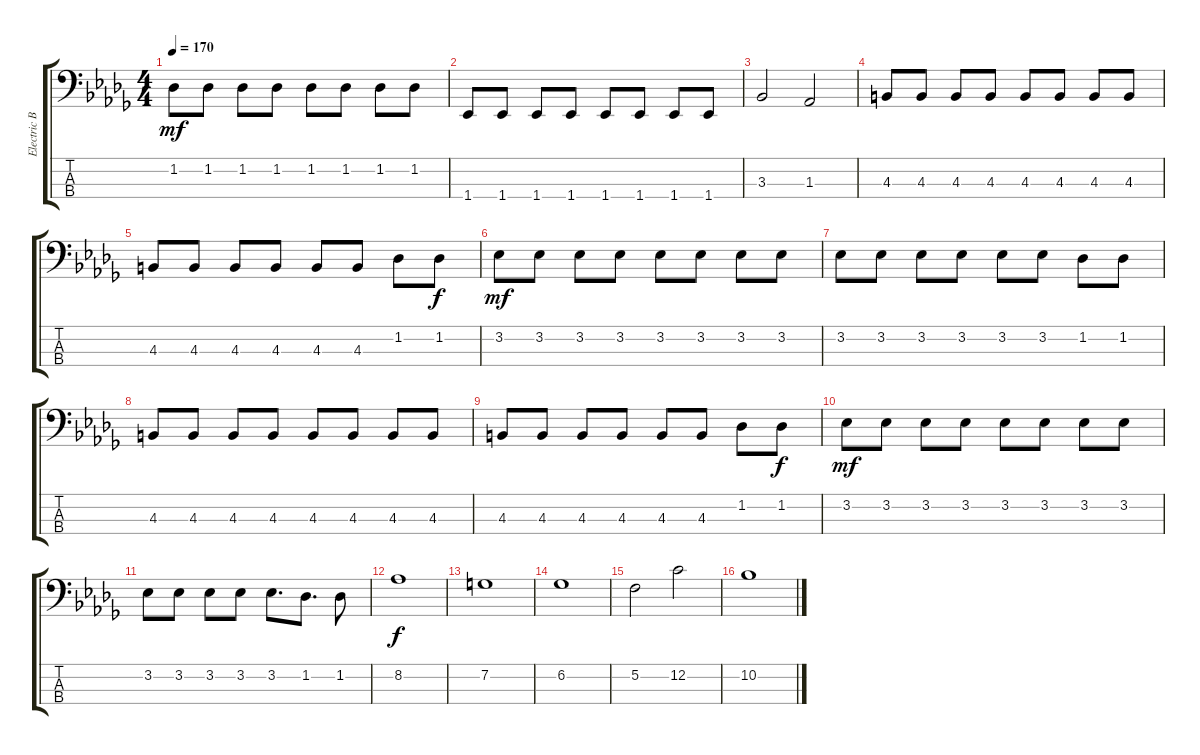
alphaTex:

\track ("Electric Bass" "Electric B") {instrument electricbassfinger}
\staff {score tabs}
\tuning (F2 C2 G1 D1) {hide}
\ts (4 4)
\tempo 170
\clef f4
\ks db
1.2.8{dy mf} 1.2.8 1.2.8 1.2.8 1.2.8 1.2.8 1.2.8 1.2.8 |
1.4.8 1.4.8 1.4.8 1.4.8 1.4.8 1.4.8 1.4.8 1.4.8 |
3.3.2 1.3.2 |
4.3.8 4.3.8 4.3.8 4.3.8 4.3.8 4.3.8 4.3.8 4.3.8 |
4.3.8 4.3.8 4.3.8 4.3.8 4.3.8 4.3.8 1.2.8 1.2.8{dy f} |
3.2.8{dy mf} 3.2.8 3.2.8 3.2.8 3.2.8 3.2.8 3.2.8 3.2.8 |
3.2.8 3.2.8 3.2.8 3.2.8 3.2.8 3.2.8 1.2.8 1.2.8 |
4.3.8 4.3.8 4.3.8 4.3.8 4.3.8 4.3.8 4.3.8 4.3.8 |
4.3.8 4.3.8 4.3.8 4.3.8 4.3.8 4.3.8 1.2.8 1.2.8{dy f} |
3.2.8{dy mf} 3.2.8 3.2.8 3.2.8 3.2.8 3.2.8 3.2.8 3.2.8 |
3.2.8 3.2.8 3.2.8 3.2.8 3.2.8{d} 1.2.8{d} 1.2.8 |
8.2.1{dy f} |
7.2.1 |
6.2.1 |
5.2.2 12.2.2 |
10.2.1
